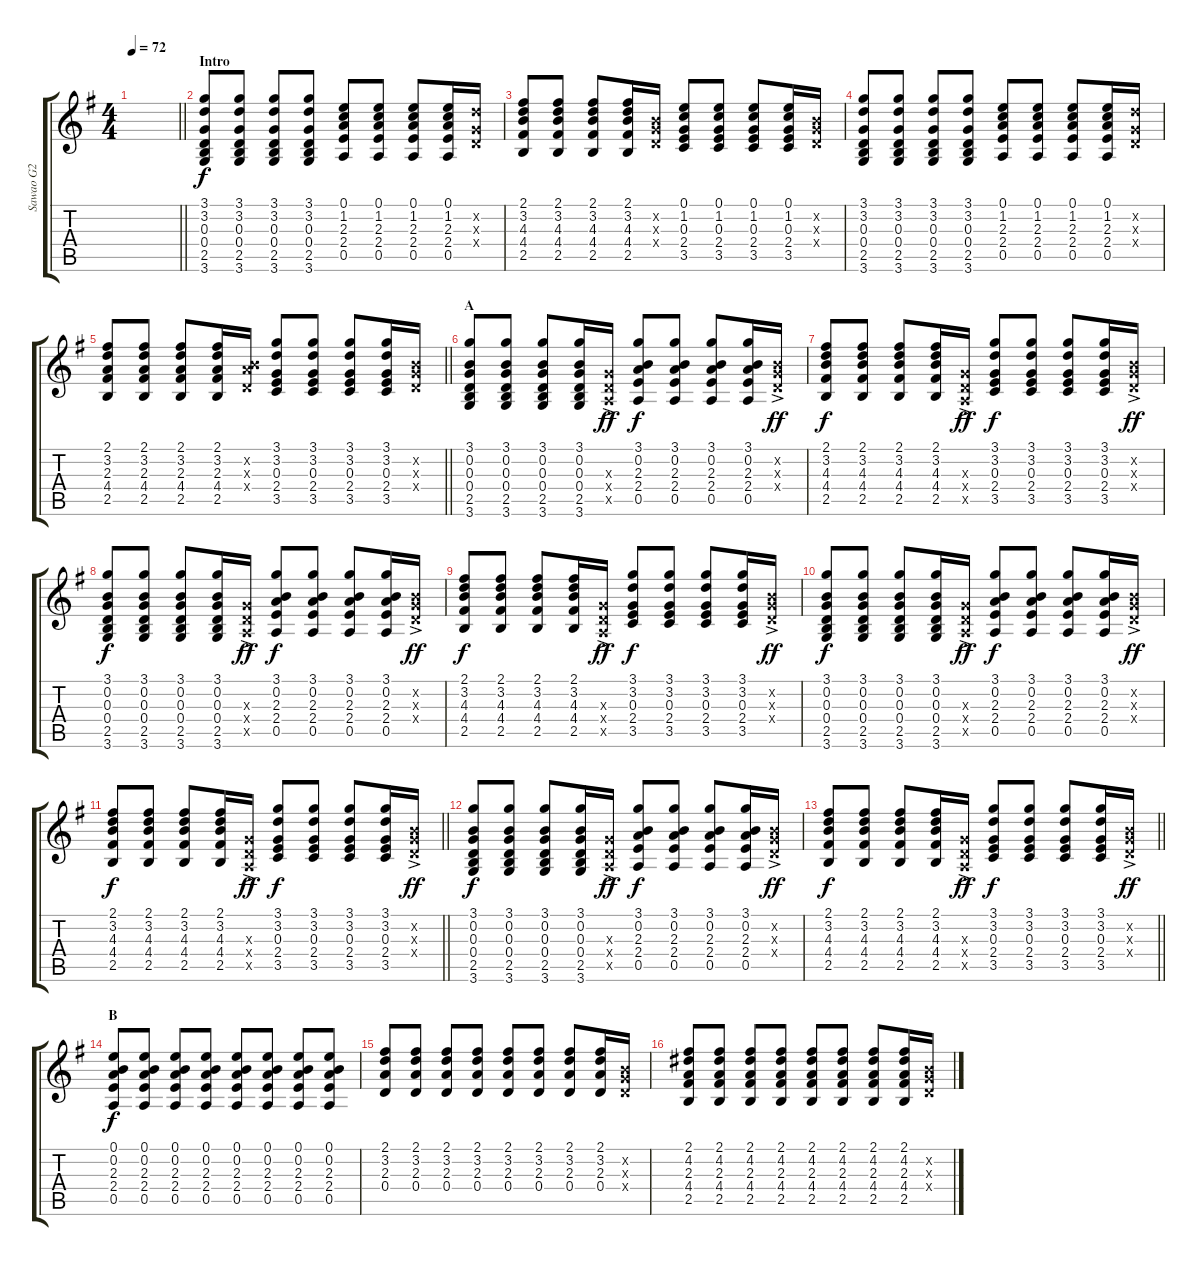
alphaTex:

\track ("Sawao G2" "Sawao G2") {instrument overdrivenguitar}
\staff {score tabs}
\tuning (E4 B3 G3 D3 A2 E2) {hide}
\ts (4 4)
\tempo 72
\clef g2
\barLineRight lightlight
\ks g
|
\section ("" "Intro")
(3.1 3.2 0.3 0.4 2.5 3.6).8 (3.1 3.2 0.3 0.4 2.5 3.6).8 (3.1 3.2 0.3 0.4 2.5 3.6).8 (3.1 3.2 0.3 0.4 2.5 3.6).8 (0.1 1.2 2.3 2.4 0.5).8 (0.1 1.2 2.3 2.4 0.5).8 (0.1 1.2 2.3 2.4 0.5).8 (0.1 1.2 2.3 2.4 0.5).16 (3.2{x} 0.3{x} 0.4{x}).16 |
(2.1 3.2 4.3 4.4 2.5).8 (2.1 3.2 4.3 4.4 2.5).8 (2.1 3.2 4.3 4.4 2.5).8 (2.1 3.2 4.3 4.4 2.5).16 (0.2{x} 0.3{x} 0.4{x}).16 (0.1 1.2 0.3 2.4 3.5).8 (0.1 1.2 0.3 2.4 3.5).8 (0.1 1.2 0.3 2.4 3.5).8 (0.1 1.2 0.3 2.4 3.5).16 (0.2{x} 0.3{x} 0.4{x}).16 |
(3.1 3.2 0.3 0.4 2.5 3.6).8 (3.1 3.2 0.3 0.4 2.5 3.6).8 (3.1 3.2 0.3 0.4 2.5 3.6).8 (3.1 3.2 0.3 0.4 2.5 3.6).8 (0.1 1.2 2.3 2.4 0.5).8 (0.1 1.2 2.3 2.4 0.5).8 (0.1 1.2 2.3 2.4 0.5).8 (0.1 1.2 2.3 2.4 0.5).16 (3.2{x} 0.3{x} 0.4{x}).16 |
\barLineRight lightlight
(2.1 3.2 2.3 4.4 2.5).8 (2.1 3.2 2.3 4.4 2.5).8 (2.1 3.2 2.3 4.4 2.5).8 (2.1 3.2 2.3 4.4 2.5).16 (0.2{x} 2.3{x} 0.4{x}).16 (3.1 3.2 0.3 2.4 3.5).8 (3.1 3.2 0.3 2.4 3.5).8 (3.1 3.2 0.3 2.4 3.5).8 (3.1 3.2 0.3 2.4 3.5).16 (0.2{x} 0.3{x} 0.4{x}).16 |
\section ("" "A")
(3.1 0.2 0.3 0.4 2.5 3.6).8 (3.1 0.2 0.3 0.4 2.5 3.6).8 (3.1 0.2 0.3 0.4 2.5 3.6).8 (3.1 0.2 0.3 0.4 2.5 3.6).16 (0.3{ac x} 0.4{ac x} 0.5{ac x}).16{dy ff} (3.1 0.2 2.3 2.4 0.5).8{dy f} (3.1 0.2 2.3 2.4 0.5).8 (3.1 0.2 2.3 2.4 0.5).8 (3.1 0.2 2.3 2.4 0.5).16 (0.2{ac x} 0.3{ac x} 0.4{ac x}).16{dy ff} |
(2.1 3.2 4.3 4.4 2.5).8{dy f} (2.1 3.2 4.3 4.4 2.5).8 (2.1 3.2 4.3 4.4 2.5).8 (2.1 3.2 4.3 4.4 2.5).16 (0.3{ac x} 0.4{ac x} 0.5{ac x}).16{dy ff} (3.1 3.2 0.3 2.4 3.5).8{dy f} (3.1 3.2 0.3 2.4 3.5).8 (3.1 3.2 0.3 2.4 3.5).8 (3.1 3.2 0.3 2.4 3.5).16 (0.2{ac x} 0.3{ac x} 0.4{ac x}).16{dy ff} |
(3.1 0.2 0.3 0.4 2.5 3.6).8{dy f} (3.1 0.2 0.3 0.4 2.5 3.6).8 (3.1 0.2 0.3 0.4 2.5 3.6).8 (3.1 0.2 0.3 0.4 2.5 3.6).16 (0.3{ac x} 0.4{ac x} 0.5{ac x}).16{dy ff} (3.1 0.2 2.3 2.4 0.5).8{dy f} (3.1 0.2 2.3 2.4 0.5).8 (3.1 0.2 2.3 2.4 0.5).8 (3.1 0.2 2.3 2.4 0.5).16 (0.2{ac x} 0.3{ac x} 0.4{ac x}).16{dy ff} |
(2.1 3.2 4.3 4.4 2.5).8{dy f} (2.1 3.2 4.3 4.4 2.5).8 (2.1 3.2 4.3 4.4 2.5).8 (2.1 3.2 4.3 4.4 2.5).16 (0.3{ac x} 0.4{ac x} 0.5{ac x}).16{dy ff} (3.1 3.2 0.3 2.4 3.5).8{dy f} (3.1 3.2 0.3 2.4 3.5).8 (3.1 3.2 0.3 2.4 3.5).8 (3.1 3.2 0.3 2.4 3.5).16 (0.2{ac x} 0.3{ac x} 0.4{ac x}).16{dy ff} |
(3.1 0.2 0.3 0.4 2.5 3.6).8{dy f} (3.1 0.2 0.3 0.4 2.5 3.6).8 (3.1 0.2 0.3 0.4 2.5 3.6).8 (3.1 0.2 0.3 0.4 2.5 3.6).16 (0.3{ac x} 0.4{ac x} 0.5{ac x}).16{dy ff} (3.1 0.2 2.3 2.4 0.5).8{dy f} (3.1 0.2 2.3 2.4 0.5).8 (3.1 0.2 2.3 2.4 0.5).8 (3.1 0.2 2.3 2.4 0.5).16 (0.2{ac x} 0.3{ac x} 0.4{ac x}).16{dy ff} |
\barLineRight lightlight
(2.1 3.2 4.3 4.4 2.5).8{dy f} (2.1 3.2 4.3 4.4 2.5).8 (2.1 3.2 4.3 4.4 2.5).8 (2.1 3.2 4.3 4.4 2.5).16 (0.3{ac x} 0.4{ac x} 0.5{ac x}).16{dy ff} (3.1 3.2 0.3 2.4 3.5).8{dy f} (3.1 3.2 0.3 2.4 3.5).8 (3.1 3.2 0.3 2.4 3.5).8 (3.1 3.2 0.3 2.4 3.5).16 (0.2{ac x} 0.3{ac x} 0.4{ac x}).16{dy ff} |
\section ("" "")
(3.1 0.2 0.3 0.4 2.5 3.6).8{dy f} (3.1 0.2 0.3 0.4 2.5 3.6).8 (3.1 0.2 0.3 0.4 2.5 3.6).8 (3.1 0.2 0.3 0.4 2.5 3.6).16 (0.3{ac x} 0.4{ac x} 0.5{ac x}).16{dy ff} (3.1 0.2 2.3 2.4 0.5).8{dy f} (3.1 0.2 2.3 2.4 0.5).8 (3.1 0.2 2.3 2.4 0.5).8 (3.1 0.2 2.3 2.4 0.5).16 (0.2{ac x} 0.3{ac x} 0.4{ac x}).16{dy ff} |
\barLineRight lightlight
(2.1 3.2 4.3 4.4 2.5).8{dy f} (2.1 3.2 4.3 4.4 2.5).8 (2.1 3.2 4.3 4.4 2.5).8 (2.1 3.2 4.3 4.4 2.5).16 (0.3{ac x} 0.4{ac x} 0.5{ac x}).16{dy ff} (3.1 3.2 0.3 2.4 3.5).8{dy f} (3.1 3.2 0.3 2.4 3.5).8 (3.1 3.2 0.3 2.4 3.5).8 (3.1 3.2 0.3 2.4 3.5).16 (0.2{ac x} 0.3{ac x} 0.4{ac x}).16{dy ff} |
\section ("" "B")
(0.1 0.2 2.3 2.4 0.5).8{dy f} (0.1 0.2 2.3 2.4 0.5).8 (0.1 0.2 2.3 2.4 0.5).8 (0.1 0.2 2.3 2.4 0.5).8 (0.1 0.2 2.3 2.4 0.5).8 (0.1 0.2 2.3 2.4 0.5).8 (0.1 0.2 2.3 2.4 0.5).8 (0.1 0.2 2.3 2.4 0.5).8 |
(2.1 3.2 2.3 0.4).8 (2.1 3.2 2.3 0.4).8 (2.1 3.2 2.3 0.4).8 (2.1 3.2 2.3 0.4).8 (2.1 3.2 2.3 0.4).8 (2.1 3.2 2.3 0.4).8 (2.1 3.2 2.3 0.4).8 (2.1 3.2 2.3 0.4).16 (0.2{x} 0.3{x} 0.4{x}).16 |
(2.1 4.2 2.3 4.4 2.5).8 (2.1 4.2 2.3 4.4 2.5).8 (2.1 4.2 2.3 4.4 2.5).8 (2.1 4.2 2.3 4.4 2.5).8 (2.1 4.2 2.3 4.4 2.5).8 (2.1 4.2 2.3 4.4 2.5).8 (2.1 4.2 2.3 4.4 2.5).8 (2.1 4.2 2.3 4.4 2.5).16 (0.2{x} 0.3{x} 0.4{x}).16
